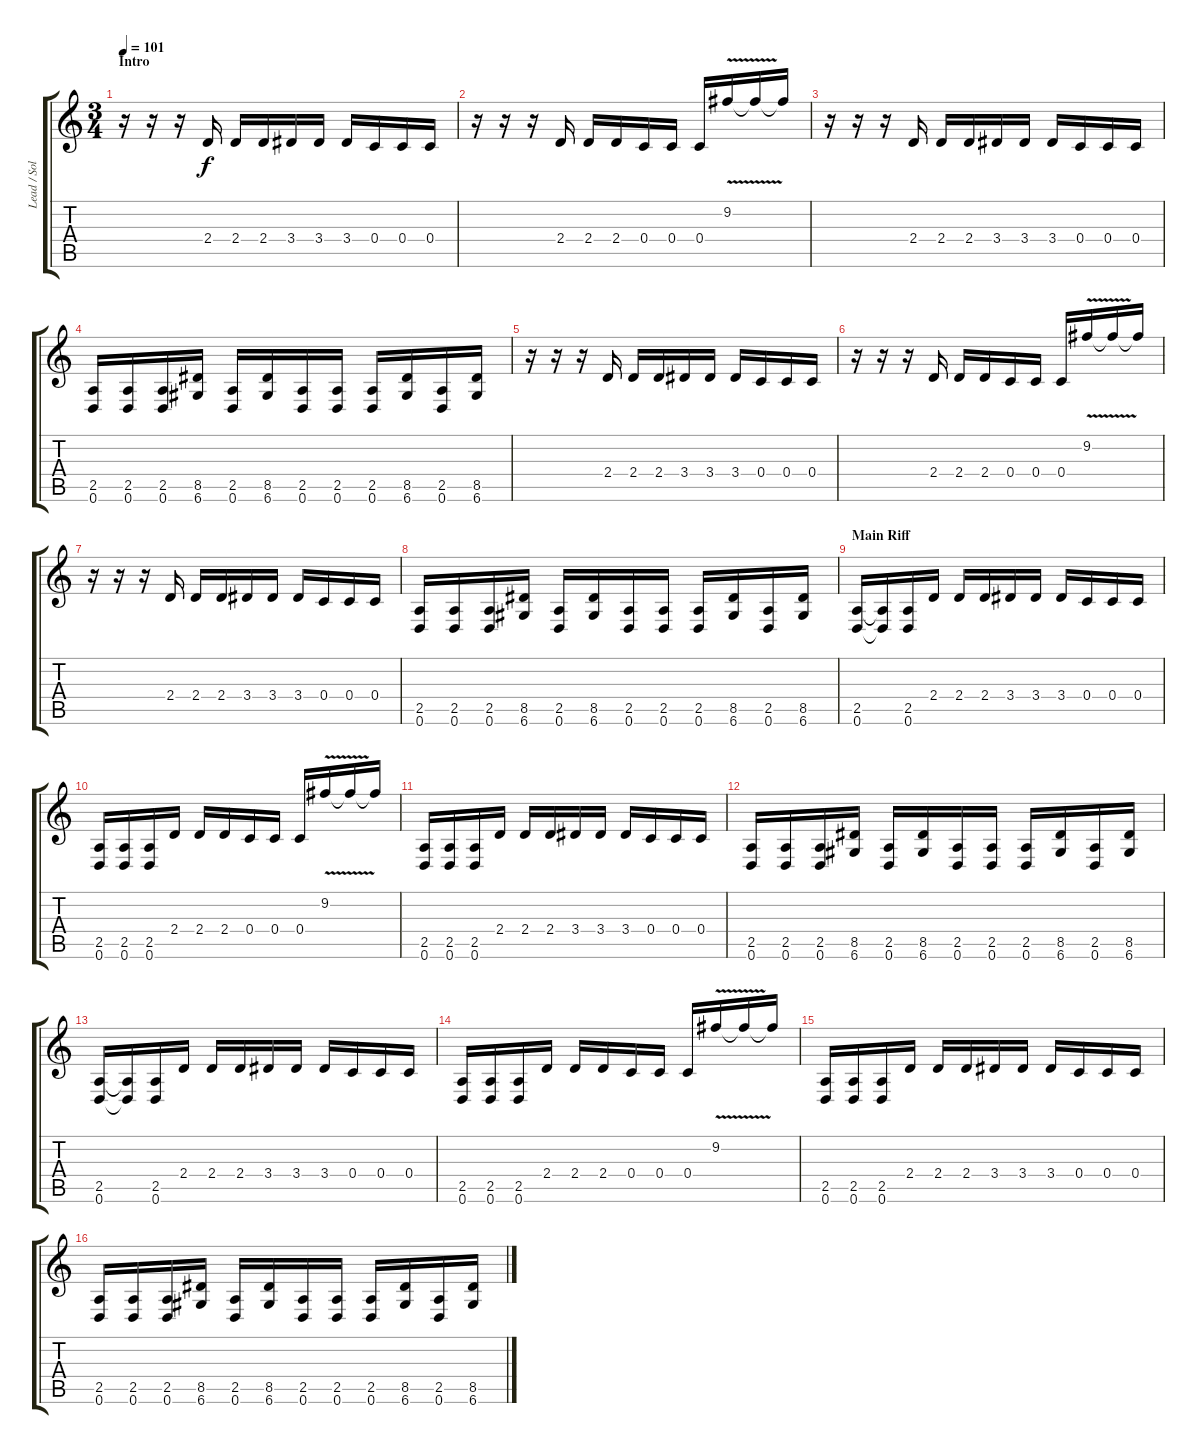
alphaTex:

\track ("Lead / Solo" "Lead / Sol") {instrument distortionguitar}
\staff {score tabs}
\tuning (D4 A3 F3 C3 G2 D2) {hide}
\ts (3 4)
\section ("" "Intro")
\tempo 101
\clef g2
\ks c
r.16{dy f instrument distortionguitar} r.16 r.16 2.4.16 2.4.16 2.4.16 3.4.16 3.4.16 3.4.16 0.4.16 0.4.16 0.4.16 |
r.16 r.16 r.16 2.4.16 2.4.16 2.4.16 0.4.16 0.4.16 0.4.16 9.2{v}.16{instrument guitarharmonics} 9.2{t}.16 9.2{t}.16 |
r.16{instrument distortionguitar} r.16 r.16 2.4.16 2.4.16 2.4.16 3.4.16 3.4.16 3.4.16 0.4.16 0.4.16 0.4.16 |
(2.5 0.6).16 (2.5 0.6).16 (2.5 0.6).16 (8.5 6.6).16 (2.5 0.6).16 (8.5 6.6).16 (2.5 0.6).16 (2.5 0.6).16 (2.5 0.6).16 (8.5 6.6).16 (2.5 0.6).16 (8.5 6.6).16 |
r.16 r.16 r.16 2.4.16 2.4.16 2.4.16 3.4.16 3.4.16 3.4.16 0.4.16 0.4.16 0.4.16 |
r.16 r.16 r.16 2.4.16 2.4.16 2.4.16 0.4.16 0.4.16 0.4.16 9.2{v}.16{instrument guitarharmonics} 9.2{t}.16 9.2{t}.16 |
r.16{instrument distortionguitar} r.16 r.16 2.4.16 2.4.16 2.4.16 3.4.16 3.4.16 3.4.16 0.4.16 0.4.16 0.4.16 |
(2.5 0.6).16 (2.5 0.6).16 (2.5 0.6).16 (8.5 6.6).16 (2.5 0.6).16 (8.5 6.6).16 (2.5 0.6).16 (2.5 0.6).16 (2.5 0.6).16 (8.5 6.6).16 (2.5 0.6).16 (8.5 6.6).16 |
\section ("" "Main Riff")
(2.5 0.6).16 (2.5{t} 0.6{t}).16 (2.5 0.6).16 2.4.16 2.4.16 2.4.16 3.4.16 3.4.16 3.4.16 0.4.16 0.4.16 0.4.16 |
(2.5 0.6).16 (2.5 0.6).16 (2.5 0.6).16 2.4.16 2.4.16 2.4.16 0.4.16 0.4.16 0.4.16 9.2{v}.16 9.2{t}.16 9.2{t}.16 |
(2.5 0.6).16 (2.5 0.6).16 (2.5 0.6).16 2.4.16 2.4.16 2.4.16 3.4.16 3.4.16 3.4.16 0.4.16 0.4.16 0.4.16 |
(2.5 0.6).16 (2.5 0.6).16 (2.5 0.6).16 (8.5 6.6).16 (2.5 0.6).16 (8.5 6.6).16 (2.5 0.6).16 (2.5 0.6).16 (2.5 0.6).16 (8.5 6.6).16 (2.5 0.6).16 (8.5 6.6).16 |
(2.5 0.6).16 (2.5{t} 0.6{t}).16 (2.5 0.6).16 2.4.16 2.4.16 2.4.16 3.4.16 3.4.16 3.4.16 0.4.16 0.4.16 0.4.16 |
(2.5 0.6).16 (2.5 0.6).16 (2.5 0.6).16 2.4.16 2.4.16 2.4.16 0.4.16 0.4.16 0.4.16 9.2{v}.16 9.2{t}.16 9.2{t}.16 |
(2.5 0.6).16 (2.5 0.6).16 (2.5 0.6).16 2.4.16 2.4.16 2.4.16 3.4.16 3.4.16 3.4.16 0.4.16 0.4.16 0.4.16 |
(2.5 0.6).16 (2.5 0.6).16 (2.5 0.6).16 (8.5 6.6).16 (2.5 0.6).16 (8.5 6.6).16 (2.5 0.6).16 (2.5 0.6).16 (2.5 0.6).16 (8.5 6.6).16 (2.5 0.6).16 (8.5 6.6).16
